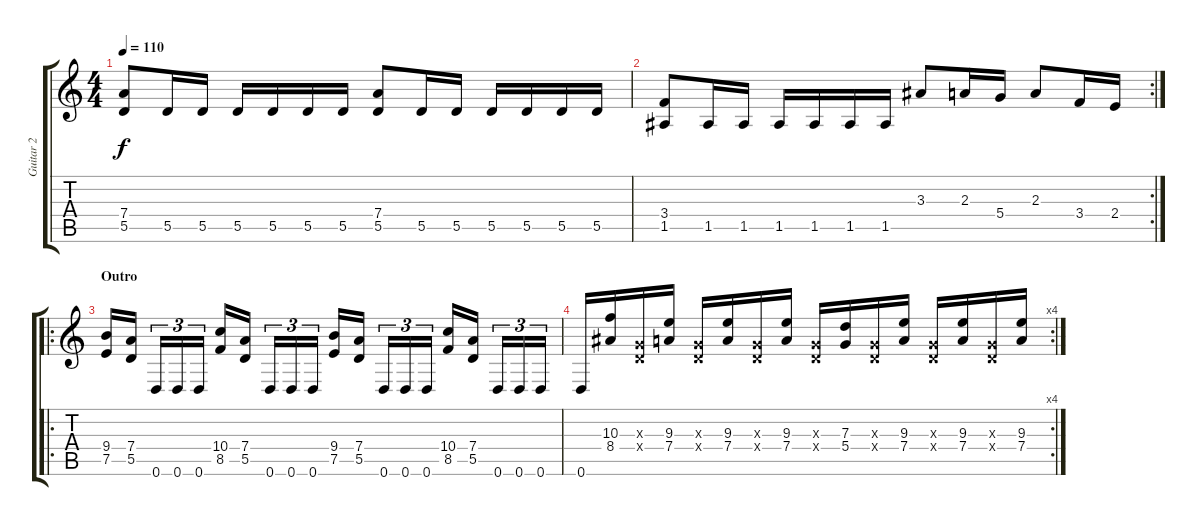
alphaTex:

\track ("Guitar 2" "Guitar 2") {instrument overdrivenguitar}
\staff {score tabs}
\tuning (E4 B3 G3 D3 A2 D2) {hide}
\ts (4 4)
\tempo 110
\clef g2
\ks c
(7.4 5.5).8{dy f} 5.5.16 5.5.16 5.5.16 5.5.16 5.5.16 5.5.16 (7.4 5.5).8 5.5.16 5.5.16 5.5.16 5.5.16 5.5.16 5.5.16 |
\rc 2
(3.4 1.5).8 1.5.16 1.5.16 1.5.16 1.5.16 1.5.16 1.5.16 3.3.8 2.3.16 5.4.16 2.3.8 3.4.16 2.4.16 |
\ro
\section ("" "Outro")
(9.4 7.5).16 (7.4 5.5).16 0.6.16{tu (3 2)} 0.6.16{tu (3 2)} 0.6.16{tu (3 2)} (10.4 8.5).16 (7.4 5.5).16 0.6.16{tu (3 2)} 0.6.16{tu (3 2)} 0.6.16{tu (3 2)} (9.4 7.5).16 (7.4 5.5).16 0.6.16{tu (3 2)} 0.6.16{tu (3 2)} 0.6.16{tu (3 2)} (10.4 8.5).16 (7.4 5.5).16 0.6.16{tu (3 2)} 0.6.16{tu (3 2)} 0.6.16{tu (3 2)} |
\rc 4
0.6.16 (10.3 8.4).16 (0.3{x} 0.4{x}).16 (9.3 7.4).16 (0.3{x} 0.4{x}).16 (9.3 7.4).16 (0.3{x} 0.4{x}).16 (9.3 7.4).16 (0.3{x} 0.4{x}).16 (7.3 5.4).16 (0.3{x} 0.4{x}).16 (9.3 7.4).16 (0.3{x} 0.4{x}).16 (9.3 7.4).16 (0.3{x} 0.4{x}).16 (9.3 7.4).16
